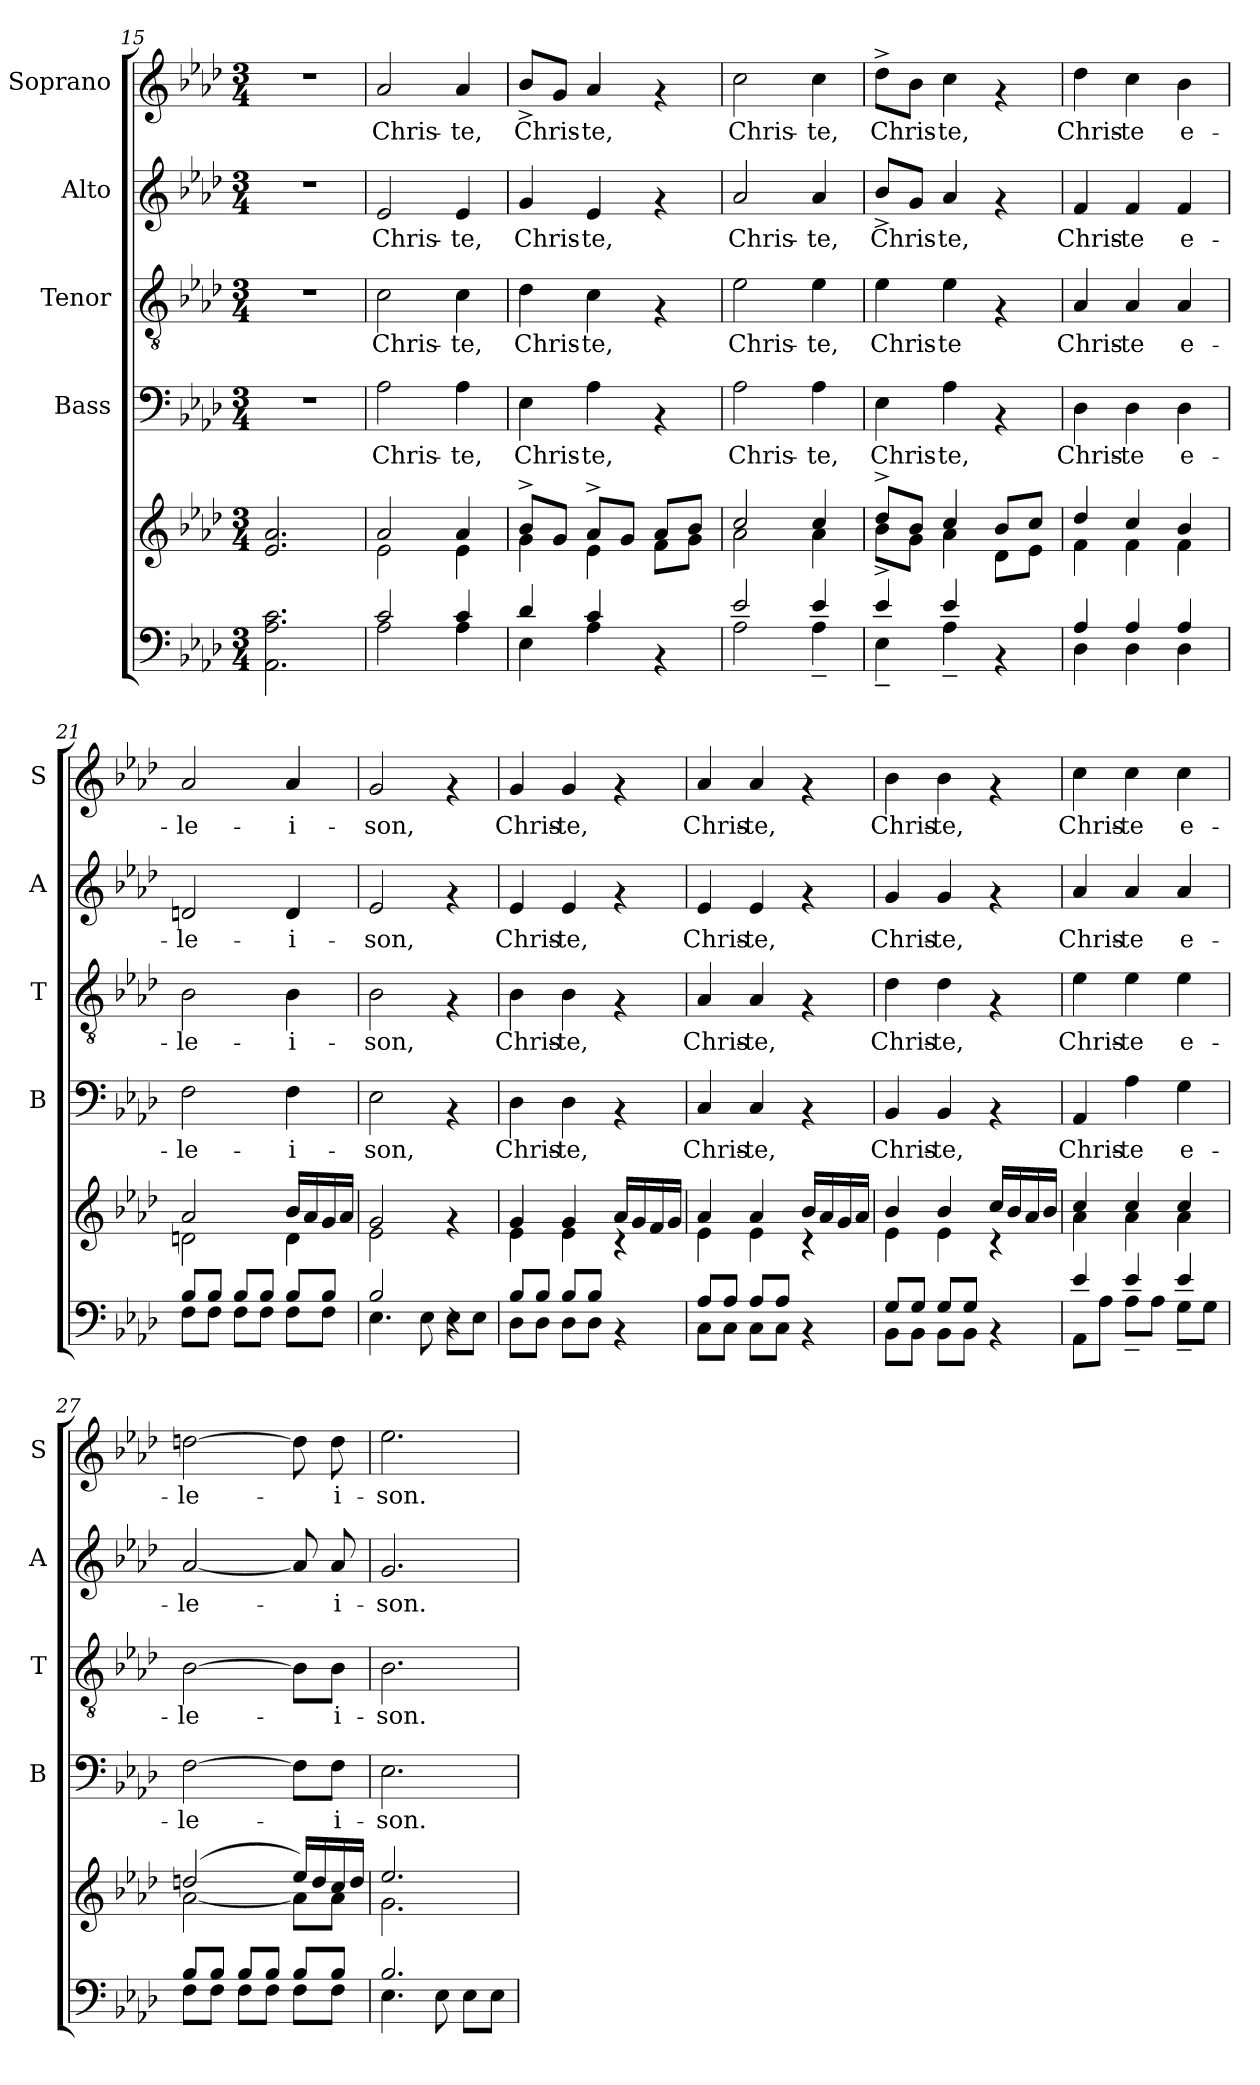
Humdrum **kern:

**kern	**kern	**kern	**text	**kern	**text	**kern	**text	**kern	**text
*part5	*part5	*part4	*part4	*part3	*part3	*part2	*part2	*part1	*part1
*staff6	*staff5	*staff4	*staff4	*staff3	*staff3	*staff2	*staff2	*staff1	*staff1
*	*	*I"Bass	*	*I"Tenor	*	*I"Alto	*	*I"Soprano	*
*	*	*I'B	*	*I'T	*	*I'A	*	*I'S	*
*clefF4	*clefG2	*clefF4	*	*clefGv2	*	*clefG2	*	*clefG2	*
*k[b-e-a-d-]	*k[b-e-a-d-]	*k[b-e-a-d-]	*	*k[b-e-a-d-]	*	*k[b-e-a-d-]	*	*k[b-e-a-d-]	*
*A-:	*A-:	*A-:	*	*A-:	*	*A-:	*	*A-:	*
*M3/4	*M3/4	*M3/4	*	*M3/4	*	*M3/4	*	*M3/4	*
=15	=15	=15	=15	=15	=15	=15	=15	=15	=15
2.AA-\ 2.A-\ 2.c\	2.e-/ 2.a-/	2.r	.	2.r	.	2.r	.	2.r	.
=16	=16	=16	=16	=16	=16	=16	=16	=16	=16
*^	*^	*	*	*	*	*	*	*	*
!	!	!	!	!	!LO:LY:b	!	!LO:LY:b	!	!LO:LY:b	!	!LO:LY:b
2c/	2A-\	2a-/	2e-\	2A-\	Chris-	2c\	Chris-	2e-/	Chris-	2a-/	Chris-
!	!	!	!	!	!LO:LY:b	!	!LO:LY:b	!	!LO:LY:b	!	!LO:LY:b
4c/	4A-\	4a-/	4e-\	4A-\	-te,	4c\	-te,	4e-/	-te,	4a-/	-te,
=17	=17	=17	=17	=17	=17	=17	=17	=17	=17	=17	=17
!	!	!	!	!	!LO:LY:b	!	!LO:LY:b	!	!LO:LY:b	!	!LO:LY:b
4d-/	4E-\	8b-^>/L	4g\	4E-\	Chris-	4d-\	Chris-	4g/	Chris-	8b-^</L	Chris-
.	.	8g/J	.	.	.	.	.	.	.	8g/J	.
!	!	!	!	!	!LO:LY:b	!	!LO:LY:b	!	!LO:LY:b	!	!LO:LY:b
4c/	4A-\	8a-^>/L	4e-\	4A-\	-te,	4c\	-te,	4e-/	-te,	4a-/	-te,
.	.	8g/J	.	.	.	.	.	.	.	.	.
4rAA	4ryy	8a-/L	8f\L	4rAA	.	4rF	.	4rf	.	4rf	.
.	.	8b-/J	8g\J	.	.	.	.	.	.	.	.
=18	=18	=18	=18	=18	=18	=18	=18	=18	=18	=18	=18
!	!	!	!	!	!LO:LY:b	!	!LO:LY:b	!	!LO:LY:b	!	!LO:LY:b
2e-/	2A-\	2cc/	2a-\	2A-\	Chris-	2e-\	Chris-	2a-/	Chris-	2cc\	Chris-
!	!	!	!	!	!LO:LY:b	!	!LO:LY:b	!	!LO:LY:b	!	!LO:LY:b
4e-/	4A-~>\	4cc/	4a-\	4A-\	-te,	4e-\	-te,	4a-/	-te,	4cc\	-te,
=19	=19	=19	=19	=19	=19	=19	=19	=19	=19	=19	=19
!	!	!	!	!	!LO:LY:b	!	!LO:LY:b	!	!LO:LY:b	!	!LO:LY:b
4e-/	4E-~>\	8dd-^>/L	8b-^<\L	4E-\	Chris-	4e-\	Chris-	8b-^</L	Chris-	8dd-^>\L	Chris-
.	.	8b-/J	8g\J	.	.	.	.	8g/J	.	8b-\J	.
!	!	!	!	!	!LO:LY:b	!	!LO:LY:b	!	!LO:LY:b	!	!LO:LY:b
4e-/	4A-~>\	4cc/	4a-\	4A-\	-te,	4e-\	-te	4a-/	-te,	4cc\	-te,
4rAA	4ryy	8b-/L	8d-\L	4rAA	.	4rF	.	4rf	.	4rf	.
.	.	8cc/J	8e-\J	.	.	.	.	.	.	.	.
=20	=20	=20	=20	=20	=20	=20	=20	=20	=20	=20	=20
!	!	!	!	!	!LO:LY:b	!	!LO:LY:b	!	!LO:LY:b	!	!LO:LY:b
4A-/	4D-\	4dd-/	4f\	4D-\	Chris-	4A-/	Chris-	4f/	Chris-	4dd-\	Chris-
!	!	!	!	!	!LO:LY:b	!	!LO:LY:b	!	!LO:LY:b	!	!LO:LY:b
4A-/	4D-\	4cc/	4f\	4D-\	-te	4A-/	-te	4f/	-te	4cc\	-te
!	!	!	!	!	!LO:LY:b	!	!LO:LY:b	!	!LO:LY:b	!	!LO:LY:b
4A-/	4D-\	4b-/	4f\	4D-\	e-	4A-/	e-	4f/	e-	4b-\	e-
!!LO:PB:g=z
=21	=21	=21	=21	=21	=21	=21	=21	=21	=21	=21	=21
!	!	!	!	!	!LO:LY:b	!	!LO:LY:b	!	!LO:LY:b	!	!LO:LY:b
8B-/L	8F\L	2a-/	2dn\	2F\	-le-	2B-\	-le-	2dn/	-le-	2a-/	-le-
8B-/J	8F\J	.	.	.	.	.	.	.	.	.	.
8B-/L	8F\L	.	.	.	.	.	.	.	.	.	.
8B-/J	8F\J	.	.	.	.	.	.	.	.	.	.
!	!	!	!	!	!LO:LY:b	!	!LO:LY:b	!	!LO:LY:b	!	!LO:LY:b
8B-/L	8F\L	16b-/LL	4d\	4F\	-i-	4B-\	-i-	4d/	-i-	4a-/	-i-
.	.	16a-/	.	.	.	.	.	.	.	.	.
8B-/J	8F\J	16g/	.	.	.	.	.	.	.	.	.
.	.	16a-/JJ	.	.	.	.	.	.	.	.	.
=22	=22	=22	=22	=22	=22	=22	=22	=22	=22	=22	=22
!	!	!	!	!	!LO:LY:b	!	!LO:LY:b	!	!LO:LY:b	!	!LO:LY:b
2B-/	4.E-\	2g/	2e-\	2E-\	-son,	2B-\	-son,	2e-/	-son,	2g/	-son,
.	8E-\	.	.	.	.	.	.	.	.	.	.
4rC	8E-\L	4rf	4ryy	4rAA	.	4rF	.	4rf	.	4rf	.
.	8E-\J	.	.	.	.	.	.	.	.	.	.
=23	=23	=23	=23	=23	=23	=23	=23	=23	=23	=23	=23
!	!	!	!	!	!LO:LY:b	!	!LO:LY:b	!	!LO:LY:b	!	!LO:LY:b
8B-/L	8D-\L	4g/	4e-\	4D-\	Chris-	4B-\	Chris-	4e-/	Chris-	4g/	Chris-
8B-/J	8D-\J	.	.	.	.	.	.	.	.	.	.
!	!	!	!	!	!LO:LY:b	!	!LO:LY:b	!	!LO:LY:b	!	!LO:LY:b
8B-/L	8D-\L	4g/	4e-\	4D-\	-te,	4B-\	-te,	4e-/	-te,	4g/	-te,
8B-/J	8D-\J	.	.	.	.	.	.	.	.	.	.
4rAA	4ryy	16a-/LL	4rc	4rAA	.	4rF	.	4rf	.	4rf	.
.	.	16g/	.	.	.	.	.	.	.	.	.
.	.	16f/	.	.	.	.	.	.	.	.	.
.	.	16g/JJ	.	.	.	.	.	.	.	.	.
=24	=24	=24	=24	=24	=24	=24	=24	=24	=24	=24	=24
!	!	!	!	!	!LO:LY:b	!	!LO:LY:b	!	!LO:LY:b	!	!LO:LY:b
8A-/L	8C\L	4a-/	4e-\	4C/	Chris-	4A-/	Chris-	4e-/	Chris-	4a-/	Chris-
8A-/J	8C\J	.	.	.	.	.	.	.	.	.	.
!	!	!	!	!	!LO:LY:b	!	!LO:LY:b	!	!LO:LY:b	!	!LO:LY:b
8A-/L	8C\L	4a-/	4e-\	4C/	-te,	4A-/	-te,	4e-/	-te,	4a-/	-te,
8A-/J	8C\J	.	.	.	.	.	.	.	.	.	.
4rAA	4ryy	16b-/LL	4rc	4rAA	.	4rF	.	4rf	.	4rf	.
.	.	16a-/	.	.	.	.	.	.	.	.	.
.	.	16g/	.	.	.	.	.	.	.	.	.
.	.	16a-/JJ	.	.	.	.	.	.	.	.	.
=25	=25	=25	=25	=25	=25	=25	=25	=25	=25	=25	=25
!	!	!	!	!	!LO:LY:b	!	!LO:LY:b	!	!LO:LY:b	!	!LO:LY:b
8G/L	8BB-\L	4b-/	4e-\	4BB-/	Chris-	4d-\	Chris-	4g/	Chris-	4b-\	Chris-
8G/J	8BB-\J	.	.	.	.	.	.	.	.	.	.
!	!	!	!	!	!LO:LY:b	!	!LO:LY:b	!	!LO:LY:b	!	!LO:LY:b
8G/L	8BB-\L	4b-/	4e-\	4BB-/	-te,	4d-\	-te,	4g/	-te,	4b-\	-te,
8G/J	8BB-\J	.	.	.	.	.	.	.	.	.	.
4rAA	4ryy	16cc/LL	4rc	4rAA	.	4rF	.	4rf	.	4rf	.
.	.	16b-/	.	.	.	.	.	.	.	.	.
.	.	16a-/	.	.	.	.	.	.	.	.	.
.	.	16b-/JJ	.	.	.	.	.	.	.	.	.
!!LO:PB:g=z
=26	=26	=26	=26	=26	=26	=26	=26	=26	=26	=26	=26
!	!	!	!	!	!LO:LY:b	!	!LO:LY:b	!	!LO:LY:b	!	!LO:LY:b
4e-/	8AA-\L	4cc/	4a-\	4AA-/	Chris-	4e-\	Chris-	4a-/	Chris-	4cc\	Chris-
.	8A-\J	.	.	.	.	.	.	.	.	.	.
!	!	!	!	!	!LO:LY:b	!	!LO:LY:b	!	!LO:LY:b	!	!LO:LY:b
4e-/	8A-~>\L	4cc/	4a-\	4A-\	-te	4e-\	-te	4a-/	-te	4cc\	-te
.	8A-\J	.	.	.	.	.	.	.	.	.	.
!	!	!	!	!	!LO:LY:b	!	!LO:LY:b	!	!LO:LY:b	!	!LO:LY:b
4e-/	8G~>\L	4cc/	4a-\	4G\	e-	4e-\	e-	4a-/	e-	4cc\	e-
.	8G\J	.	.	.	.	.	.	.	.	.	.
=27	=27	=27	=27	=27	=27	=27	=27	=27	=27	=27	=27
!	!	!	!	!	!LO:LY:b	!	!LO:LY:b	!	!LO:LY:b	!	!LO:LY:b
8B-/L	8F\L	(2ddn/	[<2a-\	[>2F\	-le-	[>2B-\	-le-	[<2a-/	-le-	[>2ddn\	-le-
8B-/J	8F\J	.	.	.	.	.	.	.	.	.	.
8B-/L	8F\L	.	.	.	.	.	.	.	.	.	.
8B-/J	8F\J	.	.	.	.	.	.	.	.	.	.
8B-/L	8F\L	16ee-/LL)	8a-\L]	8F\L]	.	8B-\L]	.	8a-/]	.	8dd\]	.
.	.	16dd/	.	.	.	.	.	.	.	.	.
!	!	!	!	!	!LO:LY:b	!	!LO:LY:b	!	!LO:LY:b	!	!LO:LY:b
8B-/J	8F\J	16cc/	8a-\J	8F\J	-i-	8B-\J	-i-	8a-/	-i-	8dd\	-i-
.	.	16dd/JJ	.	.	.	.	.	.	.	.	.
=28	=28	=28	=28	=28	=28	=28	=28	=28	=28	=28	=28
!	!	!	!	!	!LO:LY:b	!	!LO:LY:b	!	!LO:LY:b	!	!LO:LY:b
2.B-/	4.E-\	2.ee-/	2.g\	2.E-\	-son.	2.B-\	-son.	2.g/	-son.	2.ee-\	-son.
.	8E-\	.	.	.	.	.	.	.	.	.	.
.	8E-\L	.	.	.	.	.	.	.	.	.	.
.	8E-\J	.	.	.	.	.	.	.	.	.	.
*v	*v	*	*	*	*	*	*	*	*	*	*
*	*v	*v	*	*	*	*	*	*	*	*
=	=	=	=	=	=	=	=	=	=
*-	*-	*-	*-	*-	*-	*-	*-	*-	*-
